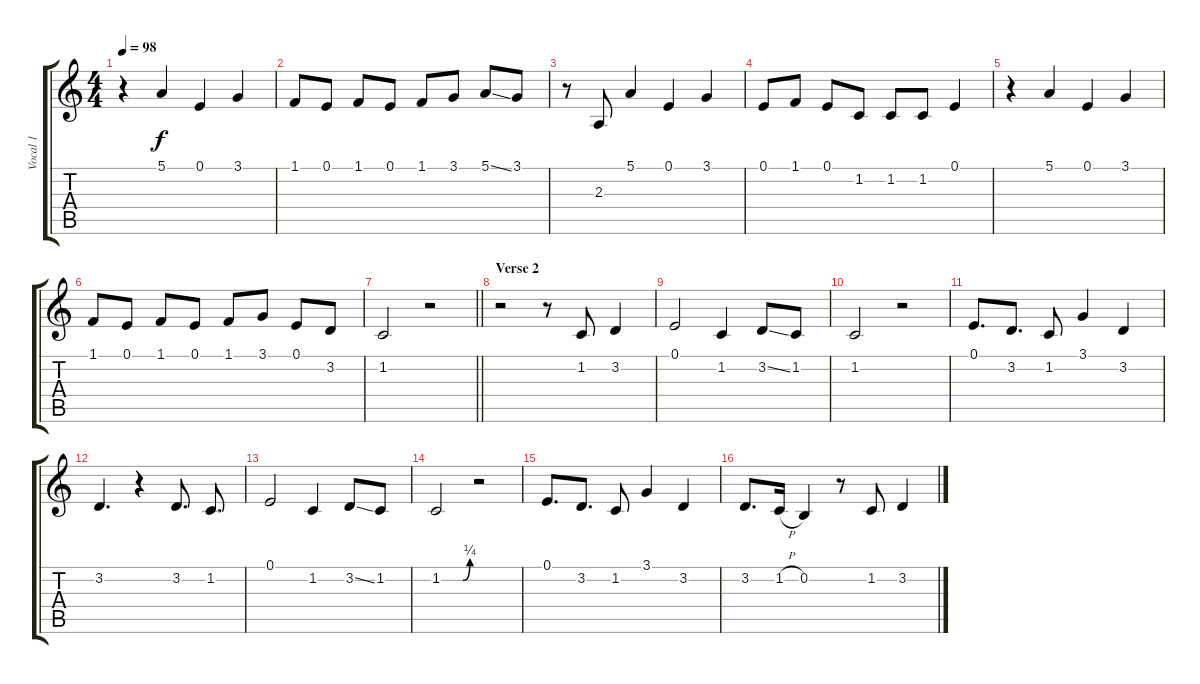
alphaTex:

\track ("Vocal 1" "Vocal 1") {instrument violin}
\staff {score tabs}
\tuning (E4 B3 G3 D3 A2 E2) {hide}
\ts (4 4)
\tempo 98
\clef g2
\ks c
r.4{dy f} 5.1.4 0.1.4 3.1.4 |
1.1.8 0.1.8 1.1.8 0.1.8 1.1.8 3.1.8 5.1{ss}.8 3.1.8 |
r.8 2.3.8 5.1.4 0.1.4 3.1.4 |
0.1.8 1.1.8 0.1.8 1.2.8 1.2.8 1.2.8 0.1.4 |
r.4 5.1.4 0.1.4 3.1.4 |
1.1.8 0.1.8 1.1.8 0.1.8 1.1.8 3.1.8 0.1.8 3.2.8 |
\barLineRight lightlight
1.2.2 r.2 |
\section ("" "Verse 2")
r.2 r.8 1.2.8 3.2.4 |
0.1.2 1.2.4 3.2{ss}.8 1.2.8 |
1.2.2 r.2 |
0.1.8{d} 3.2.8{d} 1.2.8 3.1.4 3.2.4 |
3.2.4{d} r.4 3.2.8{d} 1.2.8{d} |
0.1.2 1.2.4 3.2{ss}.8 1.2.8 |
1.2{be (custom 0 0 15 0 30 0 45 0 60 1)}.2 r.2 |
0.1.8{d} 3.2.8{d} 1.2.8 3.1.4 3.2.4 |
3.2.8{d} 1.2{h}.16 0.2.4 r.8 1.2.8 3.2.4
